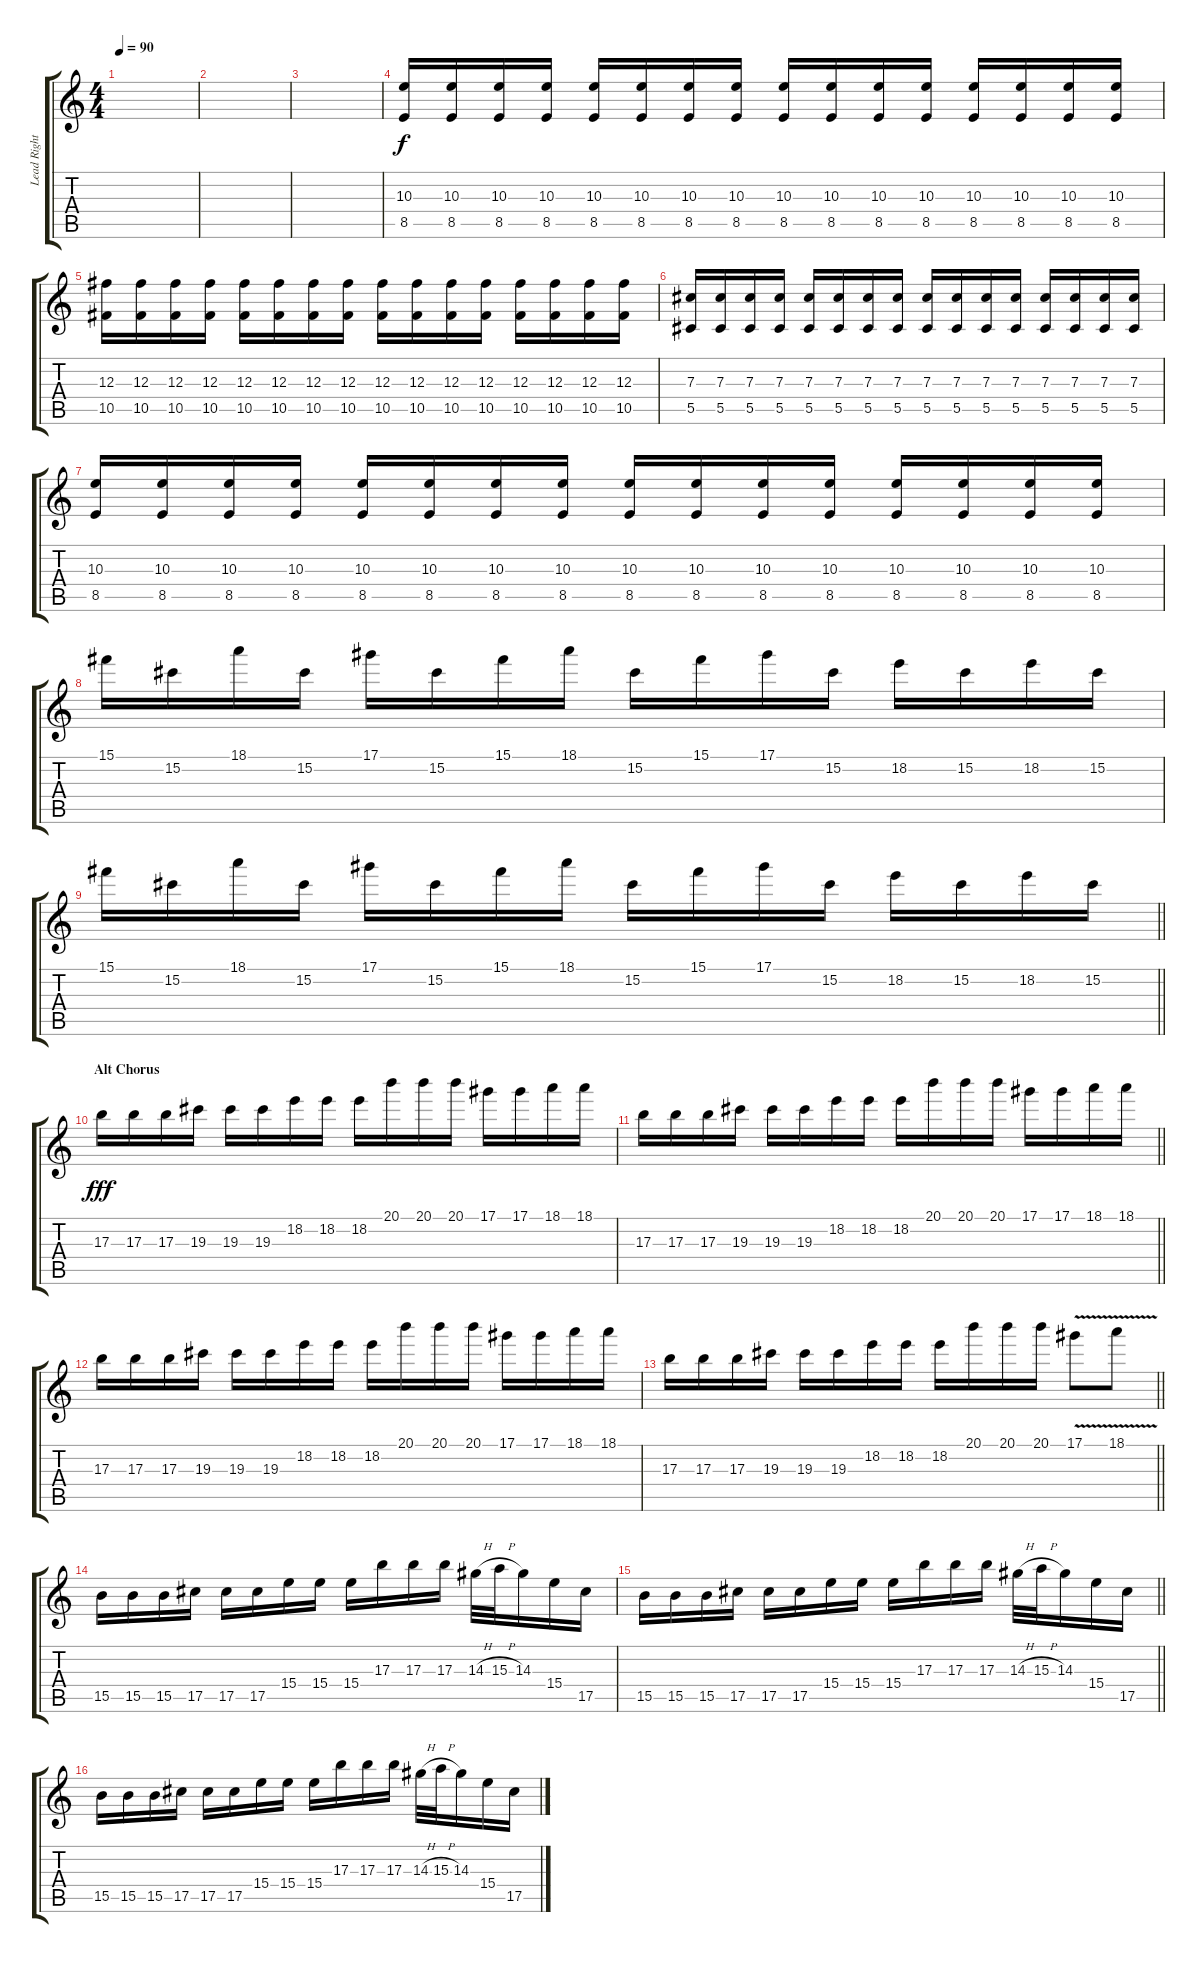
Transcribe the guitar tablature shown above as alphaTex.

\track ("Lead Right" "Lead Right") {instrument overdrivenguitar}
\staff {score tabs}
\tuning (Eb4 Bb3 Gb3 Db3 Ab2 Db2) {hide}
\ts (4 4)
\tempo 90
\clef g2
\ks c
|
|
|
(10.3 8.5).16 (10.3 8.5).16 (10.3 8.5).16 (10.3 8.5).16 (10.3 8.5).16 (10.3 8.5).16 (10.3 8.5).16 (10.3 8.5).16 (10.3 8.5).16 (10.3 8.5).16 (10.3 8.5).16 (10.3 8.5).16 (10.3 8.5).16 (10.3 8.5).16 (10.3 8.5).16 (10.3 8.5).16 |
(12.3 10.5).16 (12.3 10.5).16 (12.3 10.5).16 (12.3 10.5).16 (12.3 10.5).16 (12.3 10.5).16 (12.3 10.5).16 (12.3 10.5).16 (12.3 10.5).16 (12.3 10.5).16 (12.3 10.5).16 (12.3 10.5).16 (12.3 10.5).16 (12.3 10.5).16 (12.3 10.5).16 (12.3 10.5).16 |
(7.3 5.5).16 (7.3 5.5).16 (7.3 5.5).16 (7.3 5.5).16 (7.3 5.5).16 (7.3 5.5).16 (7.3 5.5).16 (7.3 5.5).16 (7.3 5.5).16 (7.3 5.5).16 (7.3 5.5).16 (7.3 5.5).16 (7.3 5.5).16 (7.3 5.5).16 (7.3 5.5).16 (7.3 5.5).16 |
(10.3 8.5).16 (10.3 8.5).16 (10.3 8.5).16 (10.3 8.5).16 (10.3 8.5).16 (10.3 8.5).16 (10.3 8.5).16 (10.3 8.5).16 (10.3 8.5).16 (10.3 8.5).16 (10.3 8.5).16 (10.3 8.5).16 (10.3 8.5).16 (10.3 8.5).16 (10.3 8.5).16 (10.3 8.5).16 |
15.1.16 15.2.16 18.1.16 15.2.16 17.1.16 15.2.16 15.1.16 18.1.16 15.2.16 15.1.16 17.1.16 15.2.16 18.2.16 15.2.16 18.2.16 15.2.16 |
\barLineRight lightlight
15.1.16 15.2.16 18.1.16 15.2.16 17.1.16 15.2.16 15.1.16 18.1.16 15.2.16 15.1.16 17.1.16 15.2.16 18.2.16 15.2.16 18.2.16 15.2.16 |
\section ("" "Alt Chorus")
17.3.16{dy fff} 17.3.16 17.3.16 19.3.16 19.3.16 19.3.16 18.2.16 18.2.16 18.2.16 20.1.16 20.1.16 20.1.16 17.1.16 17.1.16 18.1.16 18.1.16 |
\barLineRight lightlight
17.3.16 17.3.16 17.3.16 19.3.16 19.3.16 19.3.16 18.2.16 18.2.16 18.2.16 20.1.16 20.1.16 20.1.16 17.1.16 17.1.16 18.1.16 18.1.16 |
17.3.16 17.3.16 17.3.16 19.3.16 19.3.16 19.3.16 18.2.16 18.2.16 18.2.16 20.1.16 20.1.16 20.1.16 17.1.16 17.1.16 18.1.16 18.1.16 |
\barLineRight lightlight
17.3.16 17.3.16 17.3.16 19.3.16 19.3.16 19.3.16 18.2.16 18.2.16 18.2.16 20.1.16 20.1.16 20.1.16 17.1{v}.8 18.1{v}.8 |
15.5.16 15.5.16 15.5.16 17.5.16 17.5.16 17.5.16 15.4.16 15.4.16 15.4.16 17.3.16 17.3.16 17.3.16 14.3{h}.32 15.3{h}.32 14.3.16 15.4.16 17.5.16 |
\barLineRight lightlight
15.5.16 15.5.16 15.5.16 17.5.16 17.5.16 17.5.16 15.4.16 15.4.16 15.4.16 17.3.16 17.3.16 17.3.16 14.3{h}.32 15.3{h}.32 14.3.16 15.4.16 17.5.16 |
15.5.16 15.5.16 15.5.16 17.5.16 17.5.16 17.5.16 15.4.16 15.4.16 15.4.16 17.3.16 17.3.16 17.3.16 14.3{h}.32 15.3{h}.32 14.3.16 15.4.16 17.5.16
